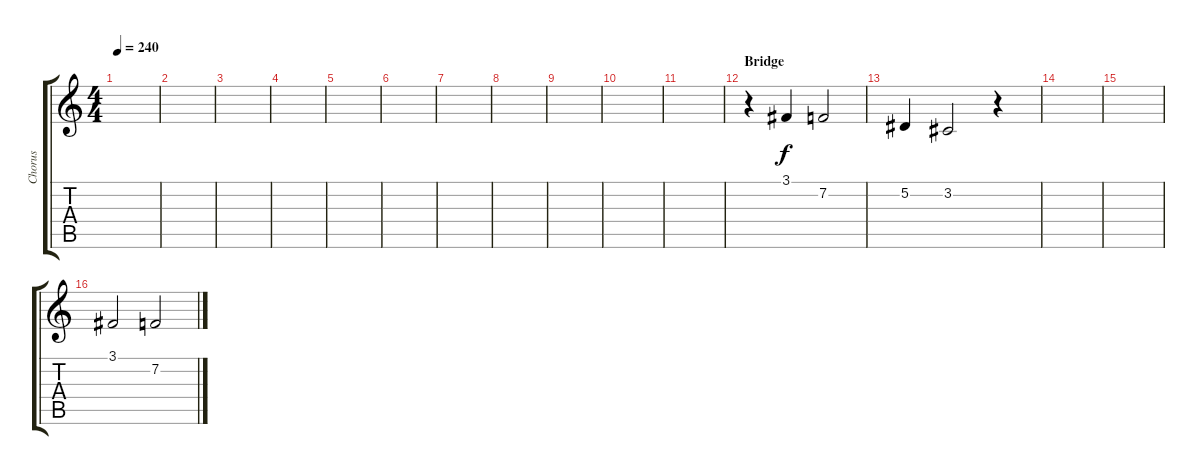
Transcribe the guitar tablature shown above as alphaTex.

\track ("Chorus" "Chorus") {instrument lead6voice}
\staff {score tabs}
\tuning (Eb4 Bb3 Gb3 Db3 Ab2 Eb2) {hide}
\ts (4 4)
\tempo 240
\clef g2
\ks c
|
|
|
|
|
|
|
|
|
|
|
\section ("" "Bridge")
r.4 3.1.4 7.2.2 |
5.2.4 3.2.2 r.4 |
|
|
3.1.2 7.2.2
